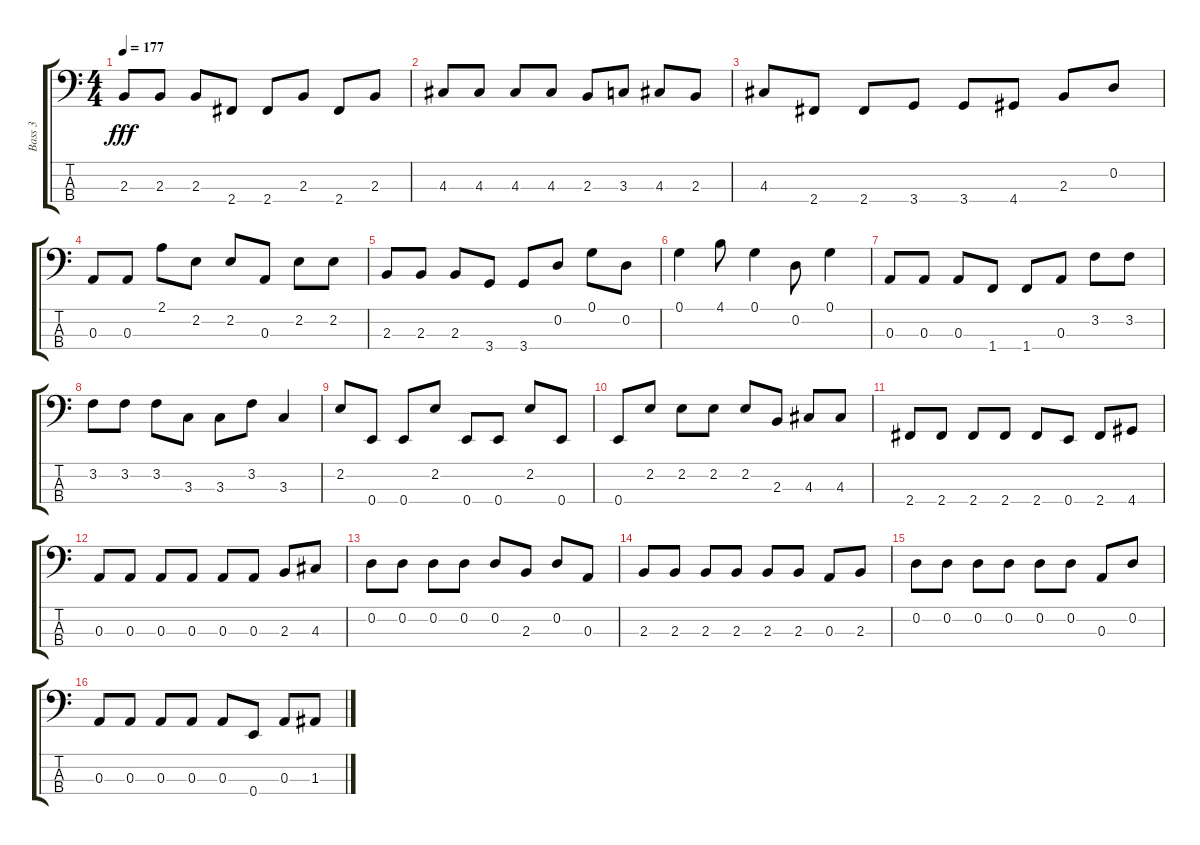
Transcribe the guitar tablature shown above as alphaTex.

\track ("Bass 3" "Bass 3") {instrument slapbass1}
\staff {score tabs}
\tuning (G2 D2 A1 E1) {hide}
\ts (4 4)
\tempo 177
\clef f4
\ks c
2.3.8{dy fff} 2.3.8 2.3.8 2.4.8 2.4.8 2.3.8 2.4.8 2.3.8 |
4.3.8 4.3.8 4.3.8 4.3.8 2.3.8 3.3.8 4.3.8 2.3.8 |
4.3.8 2.4.8 2.4.8 3.4.8 3.4.8 4.4.8 2.3.8 0.2.8 |
0.3.8 0.3.8 2.1.8 2.2.8 2.2.8 0.3.8 2.2.8 2.2.8 |
2.3.8 2.3.8 2.3.8 3.4.8 3.4.8 0.2.8 0.1.8 0.2.8 |
0.1.4 4.1.8 0.1.4 0.2.8 0.1.4 |
0.3.8 0.3.8 0.3.8 1.4.8 1.4.8 0.3.8 3.2.8 3.2.8 |
3.2.8 3.2.8 3.2.8 3.3.8 3.3.8 3.2.8 3.3.4 |
2.2.8 0.4.8 0.4.8 2.2.8 0.4.8 0.4.8 2.2.8 0.4.8 |
0.4.8 2.2.8 2.2.8 2.2.8 2.2.8 2.3.8 4.3.8 4.3.8 |
2.4.8 2.4.8 2.4.8 2.4.8 2.4.8 0.4.8 2.4.8 4.4.8 |
0.3.8 0.3.8 0.3.8 0.3.8 0.3.8 0.3.8 2.3.8 4.3.8 |
0.2.8 0.2.8 0.2.8 0.2.8 0.2.8 2.3.8 0.2.8 0.3.8 |
2.3.8 2.3.8 2.3.8 2.3.8 2.3.8 2.3.8 0.3.8 2.3.8 |
0.2.8 0.2.8 0.2.8 0.2.8 0.2.8 0.2.8 0.3.8 0.2.8 |
0.3.8 0.3.8 0.3.8 0.3.8 0.3.8 0.4.8 0.3.8 1.3.8
